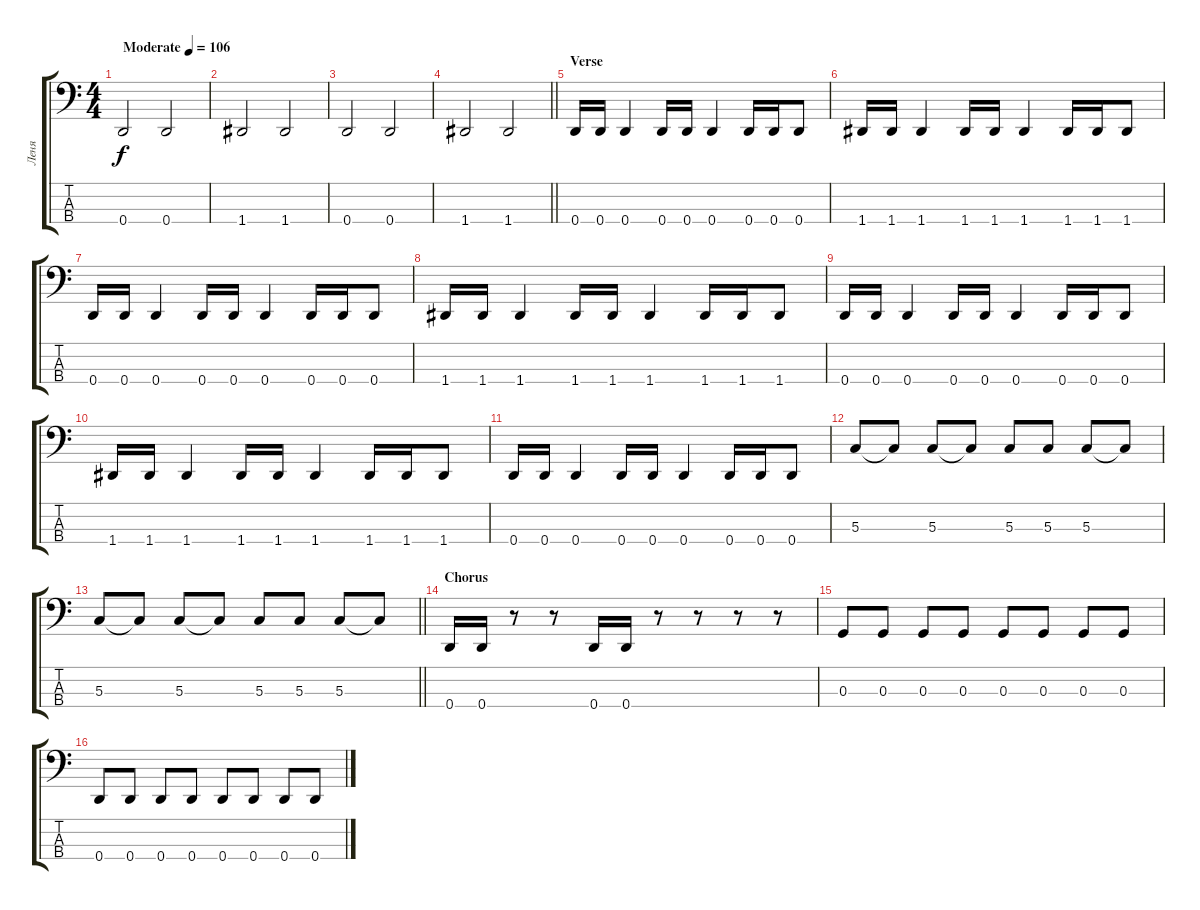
\track ("Леня" "Леня") {instrument electricbassfinger}
\staff {score tabs}
\tuning (F2 C2 G1 D1) {hide}
\ts (4 4)
\tempo (106 "Moderate")
\clef f4
\ks c
0.4.2{dy f instrument electricbassfinger} 0.4.2 |
1.4.2 1.4.2 |
0.4.2 0.4.2 |
\barLineRight lightlight
1.4.2 1.4.2 |
\section ("" "Verse")
0.4.16 0.4.16 0.4.4 0.4.16 0.4.16 0.4.4 0.4.16 0.4.16 0.4.8 |
1.4.16 1.4.16 1.4.4 1.4.16 1.4.16 1.4.4 1.4.16 1.4.16 1.4.8 |
0.4.16 0.4.16 0.4.4 0.4.16 0.4.16 0.4.4 0.4.16 0.4.16 0.4.8 |
1.4.16 1.4.16 1.4.4 1.4.16 1.4.16 1.4.4 1.4.16 1.4.16 1.4.8 |
0.4.16 0.4.16 0.4.4 0.4.16 0.4.16 0.4.4 0.4.16 0.4.16 0.4.8 |
1.4.16 1.4.16 1.4.4 1.4.16 1.4.16 1.4.4 1.4.16 1.4.16 1.4.8 |
0.4.16 0.4.16 0.4.4 0.4.16 0.4.16 0.4.4 0.4.16 0.4.16 0.4.8 |
5.3.8 5.3{t}.8 5.3.8 5.3{t}.8 5.3.8 5.3.8 5.3.8 5.3{t}.8 |
\barLineRight lightlight
5.3.8 5.3{t}.8 5.3.8 5.3{t}.8 5.3.8 5.3.8 5.3.8 5.3{t}.8 |
\section ("" "Chorus")
0.4.16 0.4.16 r.8 r.8 0.4.16 0.4.16 r.8 r.8 r.8 r.8 |
0.3.8 0.3.8 0.3.8 0.3.8 0.3.8 0.3.8 0.3.8 0.3.8 |
0.4.8 0.4.8 0.4.8 0.4.8 0.4.8 0.4.8 0.4.8 0.4.8
